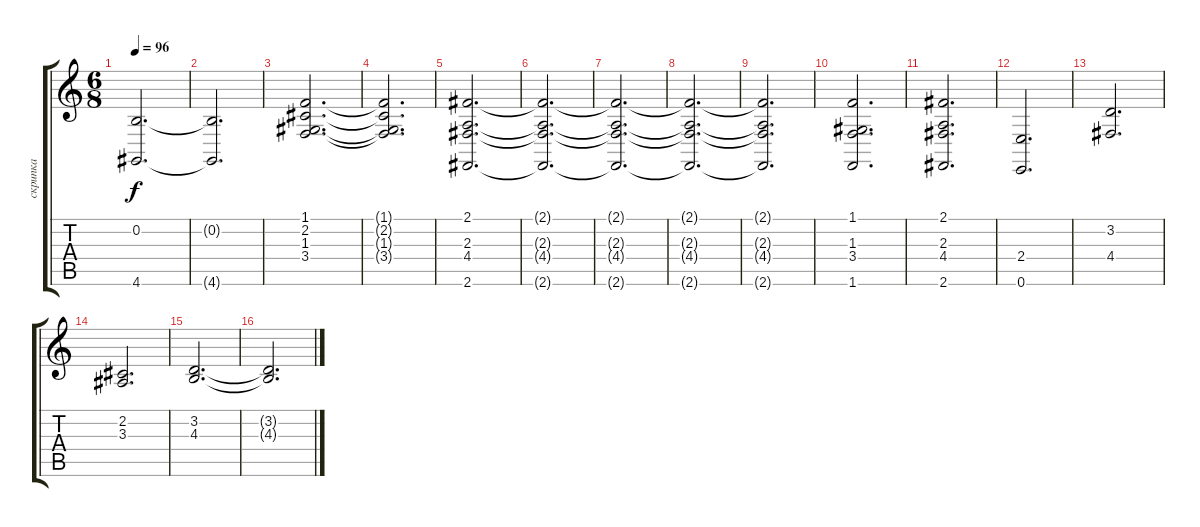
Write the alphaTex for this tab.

\track ("скрипка" "скрипка") {instrument stringensemble2}
\staff {score tabs}
\tuning (E4 B3 G3 D3 A2 E2) {hide}
\ts (6 8)
\tempo 96
\clef g2
\ks c
(0.2 4.6).2{d dy f} |
(0.2{t} 4.6{t}).2{d} |
(1.1 2.2 1.3 3.4).2{d} |
(1.1{t} 2.2{t} 1.3{t} 3.4{t}).2{d} |
(2.1 2.3 4.4 2.6).2{d} |
(2.1{t} 2.3{t} 4.4{t} 2.6{t}).2{d} |
(2.1{t} 2.3{t} 4.4{t} 2.6{t}).2{d} |
(2.1{t} 2.3{t} 4.4{t} 2.6{t}).2{d} |
(2.1{t} 2.3{t} 4.4{t} 2.6{t}).2{d} |
(1.1 1.3 3.4 1.6).2{d} |
(2.1 2.3 4.4 2.6).2{d} |
(2.4 0.6).2{d} |
(3.2 4.4).2{d} |
(2.2 3.3).2{d} |
(3.2 4.3).2{d} |
(3.2{t} 4.3{t}).2{d}
